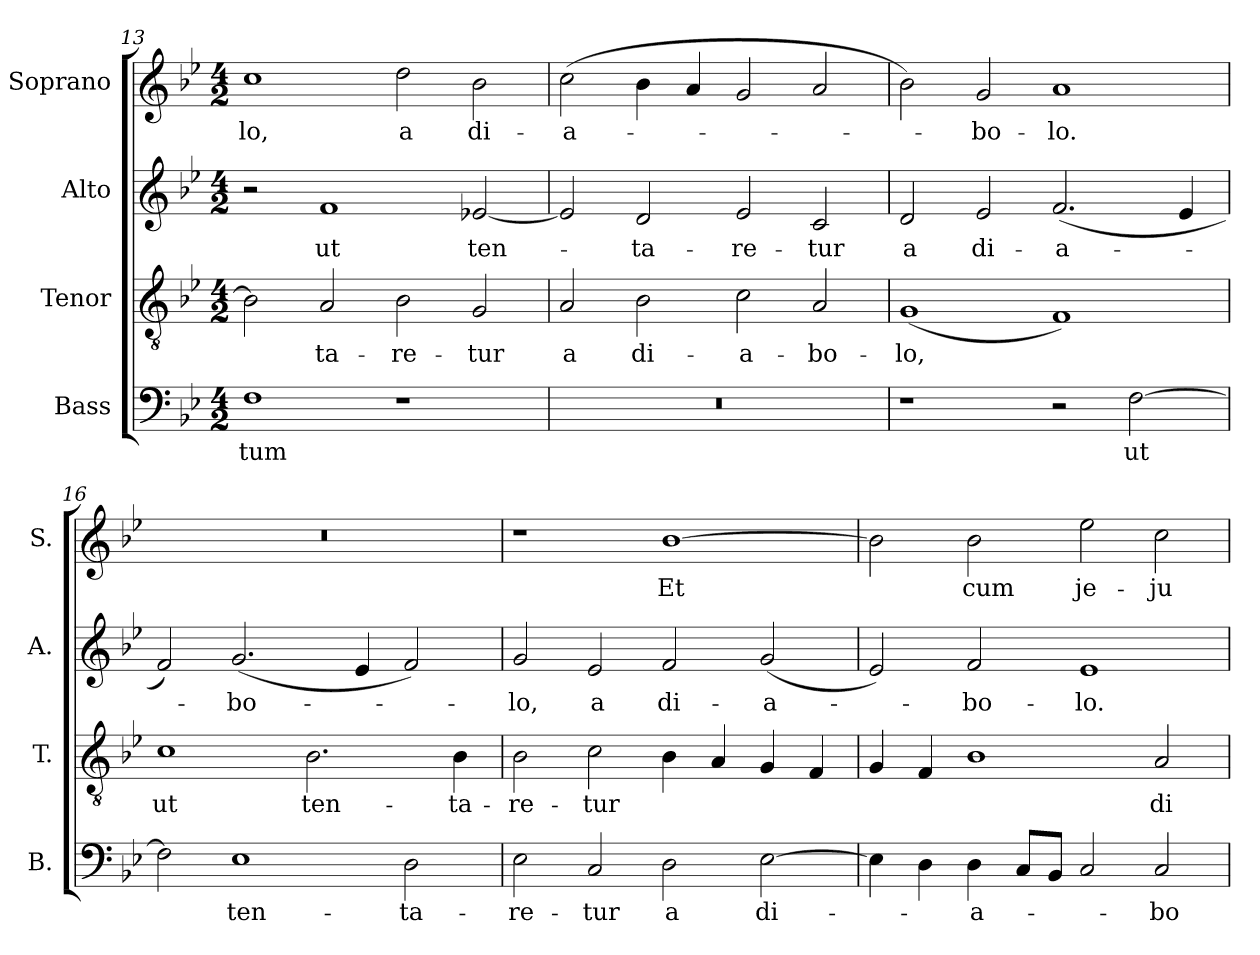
**kern	**text	**kern	**text	**kern	**text	**kern	**text
*part4	*part4	*part3	*part3	*part2	*part2	*part1	*part1
*staff4	*staff4	*staff3	*staff3	*staff2	*staff2	*staff1	*staff1
*I"Bass	*	*I"Tenor	*	*I"Alto	*	*I"Soprano	*
*I'B.	*	*I'T.	*	*I'A.	*	*I'S.	*
*clefF4	*	*clefGv2	*	*clefG2	*	*clefG2	*
*	*	*ITrd7c12	*	*	*	*	*
*k[b-e-]	*	*k[b-e-]	*	*k[b-e-]	*	*k[b-e-]	*
*B-:	*	*B-:	*	*B-:	*	*B-:	*
*M4/2	*	*M4/2	*	*M4/2	*	*M4/2	*
=13	=13	=13	=13	=13	=13	=13	=13
!	!LO:LY:b:color=#000000	!	!	!	!	!	!
!	!	!	!	!	!	!	!LO:LY:b:color=#000000
1Fi	-tum	2BB-i\]	.	2r	.	1cci	-lo,
!	!	!	!LO:LY:b:color=#000000	!	!	!	!
!	!	!	!	!	!LO:LY:b:color=#000000	!	!
.	.	2AAi/	-ta-	1fi	ut	.	.
!	!	!	!LO:LY:b:color=#000000	!	!	!	!
!	!	!	!	!	!	!	!LO:LY:b:color=#000000
1r	.	2BB-i\	-re-	.	.	2ddi\	a
!	!	!	!LO:LY:b:color=#000000	!	!	!	!
!	!	!	!	!	!LO:LY:b:color=#000000	!	!
!	!	!	!	!	!	!	!LO:LY:b:color=#000000
.	.	2GGi/	-tur	[2e-Xi/	ten-	2b-i\	di-
=14	=14	=14	=14	=14	=14	=14	=14
!LO:N:vis=1	!	!	!	!	!	!	!
!	!	!	!LO:LY:b:color=#000000	!	!	!	!
!	!	!	!	!	!	!	!LO:LY:b:color=#000000
0r	.	2AAi/	a	2e-i/]	.	(2cci\	-a-
!	!	!	!LO:LY:b:color=#000000	!	!	!	!
!	!	!	!	!	!LO:LY:b:color=#000000	!	!
.	.	2BB-i\	di-	2di/	-ta-	4b-i\	.
.	.	.	.	.	.	4ai/	.
!	!	!	!LO:LY:b:color=#000000	!	!	!	!
!	!	!	!	!	!LO:LY:b:color=#000000	!	!
.	.	2Ci\	-a-	2e-i/	-re-	2gi/	.
!	!	!	!LO:LY:b:color=#000000	!	!	!	!
!	!	!	!	!	!LO:LY:b:color=#000000	!	!
.	.	2AAi/	-bo-	2ci/	-tur	2ai/	.
=15	=15	=15	=15	=15	=15	=15	=15
!	!	!	!LO:LY:b:color=#000000	!	!	!	!
!	!	!	!	!	!LO:LY:b:color=#000000	!	!
1r	.	(1GGi	-lo,	2di/	a	2b-i\)	.
!	!	!	!	!	!LO:LY:b:color=#000000	!	!
!	!	!	!	!	!	!	!LO:LY:b:color=#000000
.	.	.	.	2e-i/	di-	2gi/	-bo-
!	!	!	!	!	!LO:LY:b:color=#000000	!	!
!	!	!	!	!	!	!	!LO:LY:b:color=#000000
2r	.	1FFi)	.	(2.fi/	-a-	1ai	-lo.
!	!LO:LY:b:color=#000000	!	!	!	!	!	!
[2Fi\	ut	.	.	.	.	.	.
.	.	.	.	4e-i/	.	.	.
=16	=16	=16	=16	=16	=16	=16	=16
!	!	!	!LO:LY:b:color=#000000	!	!	!LO:N:vis=1	!
2Fi\]	.	1Ci	ut	2fi/)	.	0r	.
!	!LO:LY:b:color=#000000	!	!	!	!	!	!
!	!	!	!	!	!LO:LY:b:color=#000000	!	!
1E-i	ten-	.	.	(2.gi/	-bo-	.	.
!	!	!	!LO:LY:b:color=#000000	!	!	!	!
.	.	2.BB-i\	ten-	.	.	.	.
.	.	.	.	4e-i/	.	.	.
!	!LO:LY:b:color=#000000	!	!	!	!	!	!
2Di\	-ta-	.	.	2fi/)	.	.	.
!	!	!	!LO:LY:b:color=#000000	!	!	!	!
.	.	4BB-i\	-ta-	.	.	.	.
=17	=17	=17	=17	=17	=17	=17	=17
!	!LO:LY:b:color=#000000	!	!	!	!	!	!
!	!	!	!LO:LY:b:color=#000000	!	!	!	!
!	!	!	!	!	!LO:LY:b:color=#000000	!	!
2E-i\	-re-	2BB-i\	-re-	2gi/	-lo,	1r	.
!	!LO:LY:b:color=#000000	!	!	!	!	!	!
!	!	!	!LO:LY:b:color=#000000	!	!	!	!
!	!	!	!	!	!LO:LY:b:color=#000000	!	!
2Ci/	-tur	2Ci\	-tur	2e-i/	a	.	.
!	!LO:LY:b:color=#000000	!	!	!	!	!	!
!	!	!	!	!	!LO:LY:b:color=#000000	!	!
!	!	!	!	!	!	!	!LO:LY:b:color=#000000
2Di\	a	4BB-i\	.	2fi/	di-	[1b-i	Et
.	.	4AAi/	.	.	.	.	.
!	!LO:LY:b:color=#000000	!	!	!	!	!	!
!	!	!	!	!	!LO:LY:b:color=#000000	!	!
[2E-i\	di-	4GGi/	.	(2gi/	-a-	.	.
.	.	4FFi/	.	.	.	.	.
!!LO:LB:g=z
=18	=18	=18	=18	=18	=18	=18	=18
4E-i\]	.	4GGi/	.	2e-i/)	.	2b-i\]	.
4Di\	.	4FFi/	.	.	.	.	.
!	!LO:LY:b:color=#000000	!	!	!	!	!	!
!	!	!	!	!	!LO:LY:b:color=#000000	!	!
!	!	!	!	!	!	!	!LO:LY:b:color=#000000
4Di\	-a-	1BB-i	.	2fi/	-bo-	2b-i\	cum
8Ci/L	.	.	.	.	.	.	.
8BB-i/J	.	.	.	.	.	.	.
!	!	!	!	!	!LO:LY:b:color=#000000	!	!
!	!	!	!	!	!	!	!LO:LY:b:color=#000000
2Ci/	.	.	.	1e-i	-lo.	2ee-i\	je-
!	!LO:LY:b:color=#000000	!	!	!	!	!	!
!	!	!	!LO:LY:b:color=#000000	!	!	!	!
!	!	!	!	!	!	!	!LO:LY:b:color=#000000
2Ci/	-bo-	2AAi/	di-	.	.	2cci\	-ju-
=	=	=	=	=	=	=	=
*-	*-	*-	*-	*-	*-	*-	*-
